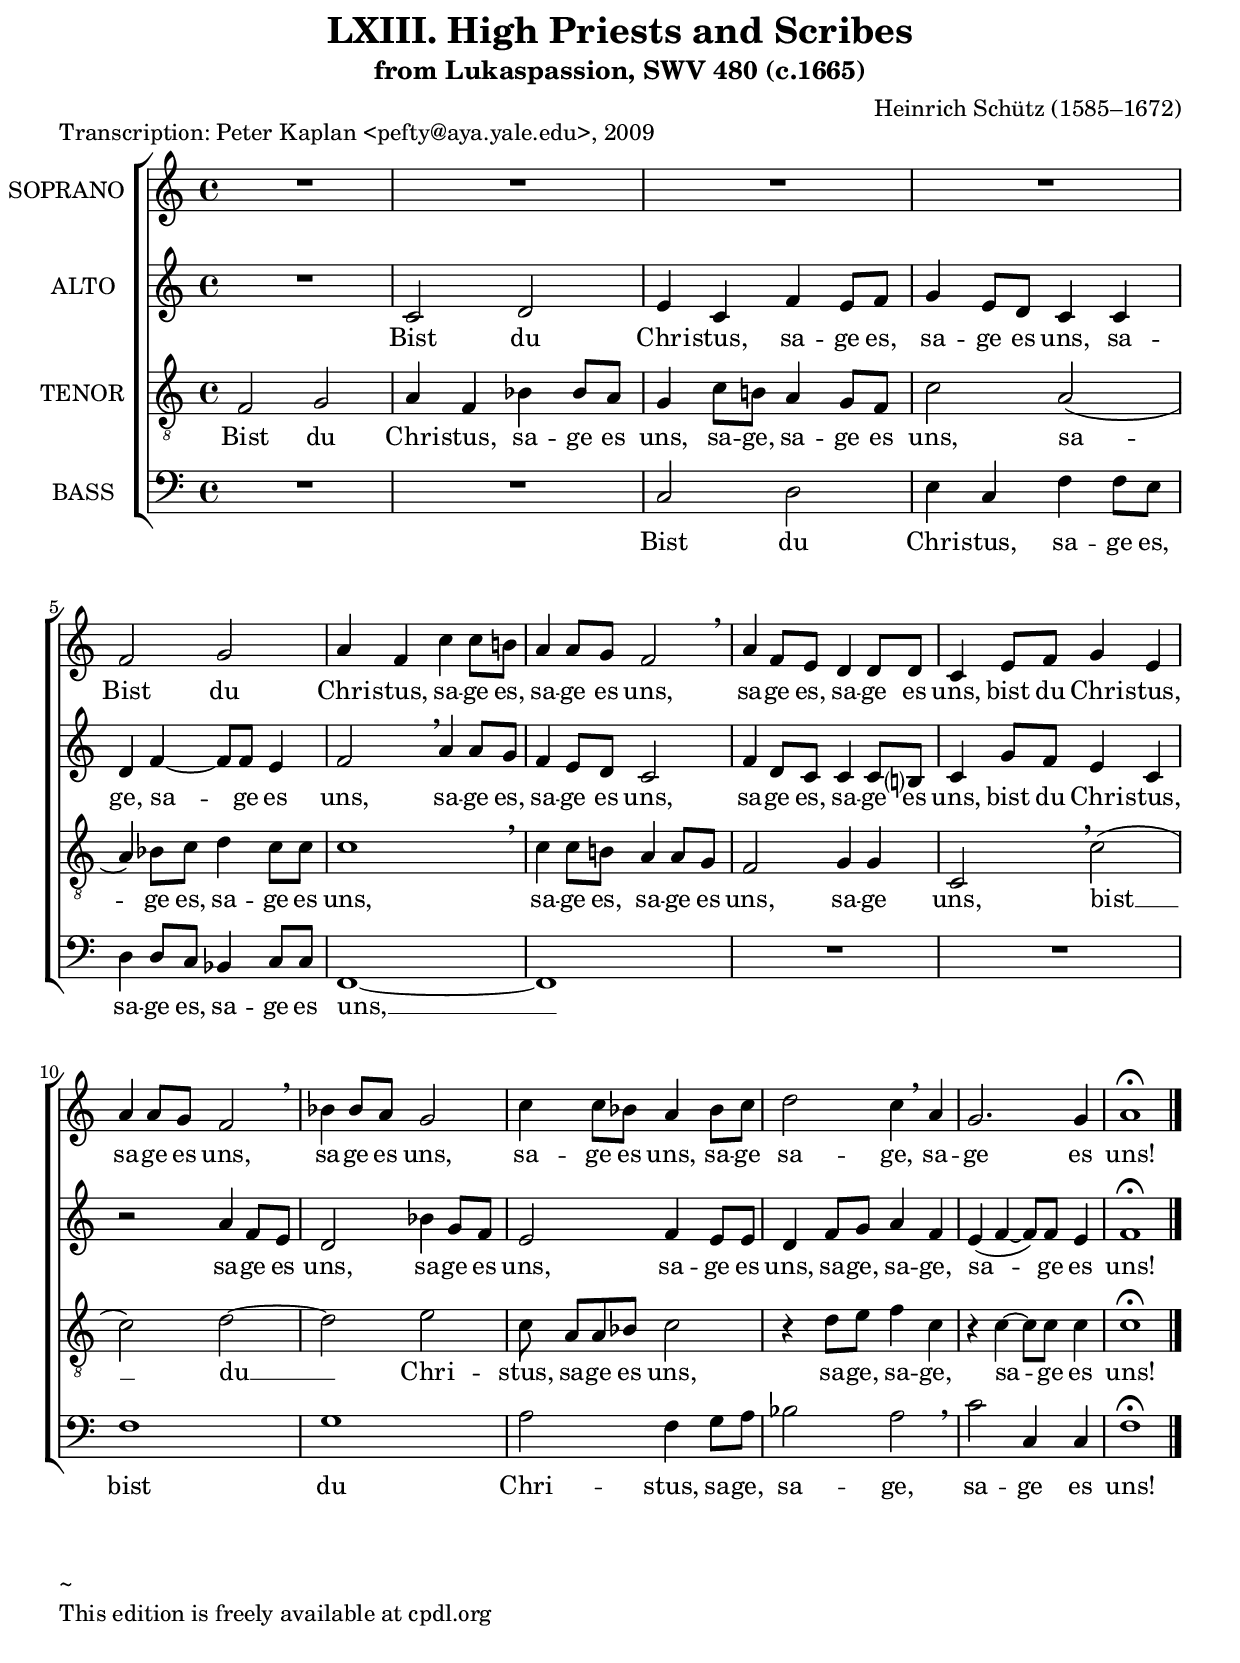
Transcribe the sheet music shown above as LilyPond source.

     \version "2.10.10"
\paper {
  between-system-space = 2.0\cm
  between-system-padding = #1
  ragged-bottom=##f
  ragged-last-bottom=##f
  bottom-margin = 2.0\cm
  top-margin = 0.1\cm
%  system-count = #6
  systemSeparatorMarkup = ""
}
\header {
    title = "LXIII. High Priests and Scribes"
    subtitle = "from Lukaspassion, SWV 480 (c.1665)"
    composer = "Heinrich Schütz (1585–1672)"
    date = "1623"
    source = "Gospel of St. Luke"
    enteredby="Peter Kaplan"
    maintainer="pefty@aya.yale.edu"
    piece ="Transcription: Peter Kaplan <pefty@aya.yale.edu>, 2009"
    texidoc = "

Translation of text:
Jesus of Nazareth."
}

     \score { 
      <<
        \new ChoirStaff <<
        \new Staff = CantusOne <<
               {  
      <<
     \override Stem #'neutral-direction = #up 
%    \override Staff.TimeSignature #'style = #'()
        \clef treble
        \key a \minor 
        \new Voice = "CantusOne" {
     \override NoteHead #'style = #'baroque
        \set Staff.midiInstrument = "synth voice"
        \set Staff.vocalName = "SOPRANO "

\time 4/4
R1
R1
R1
R1
% measure 5
f'2 g'
a'4 f' c''4 c''8 b'!
a'4 a'8 g' f'2 \breathe
a'4 f'8 e' d'4 d'8 d'
% measure 10
c'4 e'8 f' g'4 e'
a'4 a'8 g' f'2 \breathe
bes'4 bes'8 a' g'2
c''4 c''8 bes' a'4 bes'8 c''
d''2 c''4 \breathe a'
% measure 15
g'2. g'4
a'1\fermata
\bar "|."
}
>>
}

>>

\new Lyrics 
\lyricsto "CantusOne"
        { 
Bist du
Chri -- stus, sa -- ge es,
sa -- ge es uns,
sa -- ge es, sa -- ge es 
uns, bist du Chri -- stus,
sa -- ge es uns,
sa -- ge es uns,
sa -- ge es uns, sa -- ge 
sa -- ge, sa -- 
ge es
uns!
}



        \new Staff = Altus <<
               {  
      <<
     \override Stem #'neutral-direction = #up 
 %   \override Staff.TimeSignature #'style = #'()
        \clef treble
        \key a \minor 
        \new Voice = "Altus" {
     \override NoteHead #'style = #'baroque
        \set Staff.midiInstrument = "synth voice"
        \set Staff.vocalName = "ALTO "

\time 4/4
R1
c'2 d'
e'4 c' f' e'8 f'
g'4 e'8 d' c'4 c'
% measure 5
d'4 f'~f'8 f' e'4
f'2 \breathe a'4 a'8 g'
f'4 e'8 d' c'2
f'4 d'8 c' c'4 c'8 b?
c'4 g'8 f' e'4 c'
% measure 10
r2 a'4 f'8 e'
d'2 bes'4 g'8 f'
e'2 f'4 e'8 e'
d'4 f'8 g' a'4 f'
e'4( f'~f'8) f'8 e'4
% measure 15
f'1\fermata
\bar "|."
}
>>
}

>>

\new Lyrics 
\lyricsto "Altus"
        { 

Bist du
Chri -- stus, sa -- ge es,
sa -- ge es uns, sa -- 
ge, sa -- ge es 
uns, sa -- ge es,
sa -- ge es uns,
sa -- ge es, sa -- ge es
uns, bist du Chri -- stus,
 sa -- ge es
uns, sa -- ge es
uns, sa -- ge es
uns, sa -- ge, sa -- ge,
sa -- ge es
uns!
}


        \new Staff = Tenor <<
               {  
      <<
     \override Stem #'neutral-direction = #up 
%    \override Staff.TimeSignature #'style = #'()
        \clef "G_8"
        \key a \minor 
        \new Voice = "Tenor" {
     \override NoteHead #'style = #'baroque
        \set Staff.midiInstrument = "synth voice"
        \set Staff.vocalName = "TENOR "

\time 4/4
f2 g
a4 f bes bes8 a
g4 c'8 b! a4 g8 f
c'2 a(
% measure 5
a4) bes8 c' d'4 c'8 c'
c'1 \breathe
c'4 c'8 b! a4 a8 g
f2 g4 g
c2 \breathe c'(
% measure 10
c'2) d'~
d'2 e'
c'8 a[ a bes] c'2
r4 d'8 e' f'4 c'
r4 c'~c'8 c' c'4
% measure 15
c'1\fermata
\bar "|."
}
>>
}

>>

\new Lyrics 
\lyricsto "Tenor"
        { 
Bist du
Chri -- stus, sa -- ge es
uns, sa -- ge, sa -- ge es 
uns, sa -- 
 ge es, sa -- ge es 
uns, 
sa -- ge es, sa -- ge es 
uns, sa -- ge
uns, bist 
__ du
__ Chri -- 
stus, sa -- ge es uns,
 sa -- ge, sa -- ge,
 sa -- ge es
uns!
}


        \new Staff = Bassus <<
               {  
      <<
     \override Stem #'neutral-direction = #up 
 %   \override Staff.TimeSignature #'style = #'()
        \clef bass
        \key a \minor 
        \new Voice = "Bassus" {
     \override NoteHead #'style = #'baroque
        \set Staff.midiInstrument = "synth voice"
        \set Staff.vocalName = "BASS "

\time 4/4
R1
R1
c2 d
e4 c f4 f8 e
% measure 5
d4 d8 c bes,4 c8 c
f,1~
f,1
R1
R1
% measure 10
f1
g1
a2 f4 g8 a
bes2 a \breathe
c'2 c4 c
% measure 15
f1\fermata
\bar "|."
}
>>
}

>>

\new Lyrics 
\lyricsto "Bassus"
        { 


Bist du
Chri -- stus, sa -- ge es,
sa -- ge es, sa -- ge es 
uns, 
__


bist 
du 
Chri -- stus, sa -- ge,
sa -- ge, 
sa -- ge es
uns!
}


>>


>>
   






%{
\midi { 
\context { 
\Score 
tempoWholesPerMinute = #(ly:make-moment 72 4) 
} 
} 
%}







     }
\layout { 
         \context { 
          \Staff \consists "Horizontal_bracket_engraver" 
          }
         }
\markup{\column{\line{ ~ } \line{This edition is freely available at cpdl.org}} 
} 



















